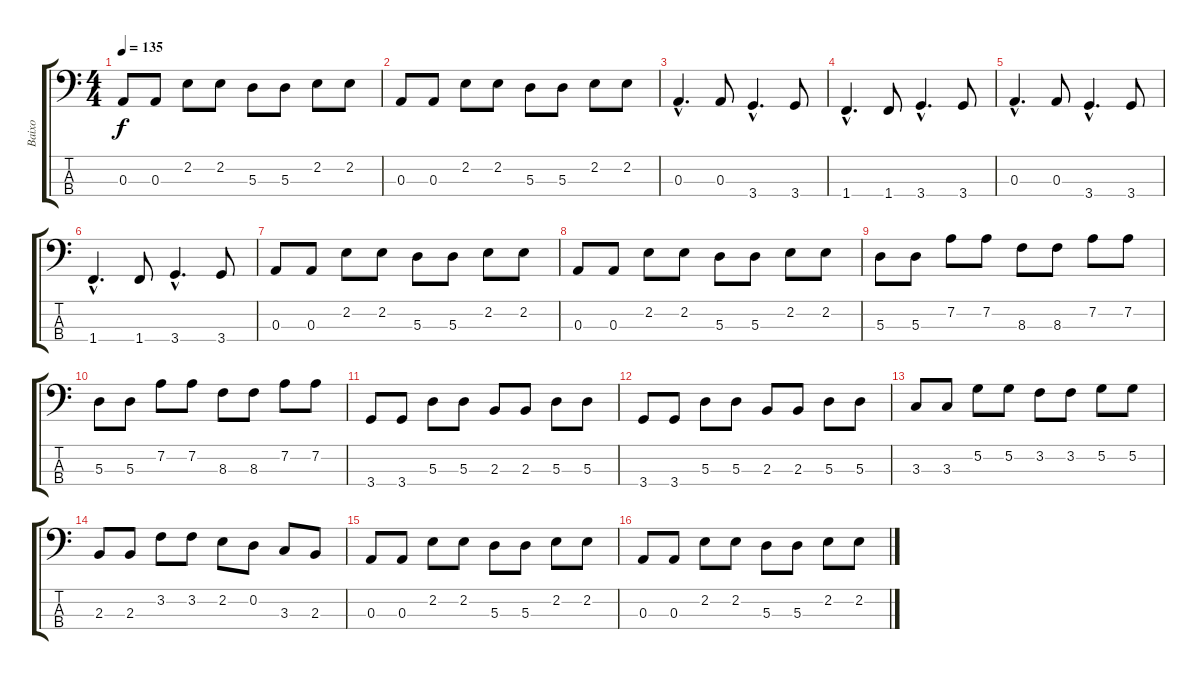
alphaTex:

\track ("Baixo" "Baixo") {instrument slapbass2}
\staff {score tabs}
\tuning (G2 D2 A1 E1) {hide}
\ts (4 4)
\tempo 135
\clef f4
\ks c
0.3.8{dy f} 0.3.8 2.2.8 2.2.8 5.3.8 5.3.8 2.2.8 2.2.8 |
0.3.8 0.3.8 2.2.8 2.2.8 5.3.8 5.3.8 2.2.8 2.2.8 |
0.3{hac}.4{d} 0.3.8 3.4{hac}.4{d} 3.4.8 |
1.4{hac}.4{d} 1.4.8 3.4{hac}.4{d} 3.4.8 |
0.3{hac}.4{d} 0.3.8 3.4{hac}.4{d} 3.4.8 |
1.4{hac}.4{d} 1.4.8 3.4{hac}.4{d} 3.4.8 |
0.3.8 0.3.8 2.2.8 2.2.8 5.3.8 5.3.8 2.2.8 2.2.8 |
0.3.8 0.3.8 2.2.8 2.2.8 5.3.8 5.3.8 2.2.8 2.2.8 |
5.3.8 5.3.8 7.2.8 7.2.8 8.3.8 8.3.8 7.2.8 7.2.8 |
5.3.8 5.3.8 7.2.8 7.2.8 8.3.8 8.3.8 7.2.8 7.2.8 |
3.4.8 3.4.8 5.3.8 5.3.8 2.3.8 2.3.8 5.3.8 5.3.8 |
3.4.8 3.4.8 5.3.8 5.3.8 2.3.8 2.3.8 5.3.8 5.3.8 |
3.3.8 3.3.8 5.2.8 5.2.8 3.2.8 3.2.8 5.2.8 5.2.8 |
2.3.8 2.3.8 3.2.8 3.2.8 2.2.8 0.2.8 3.3.8 2.3.8 |
0.3.8 0.3.8 2.2.8 2.2.8 5.3.8 5.3.8 2.2.8 2.2.8 |
0.3.8 0.3.8 2.2.8 2.2.8 5.3.8 5.3.8 2.2.8 2.2.8
